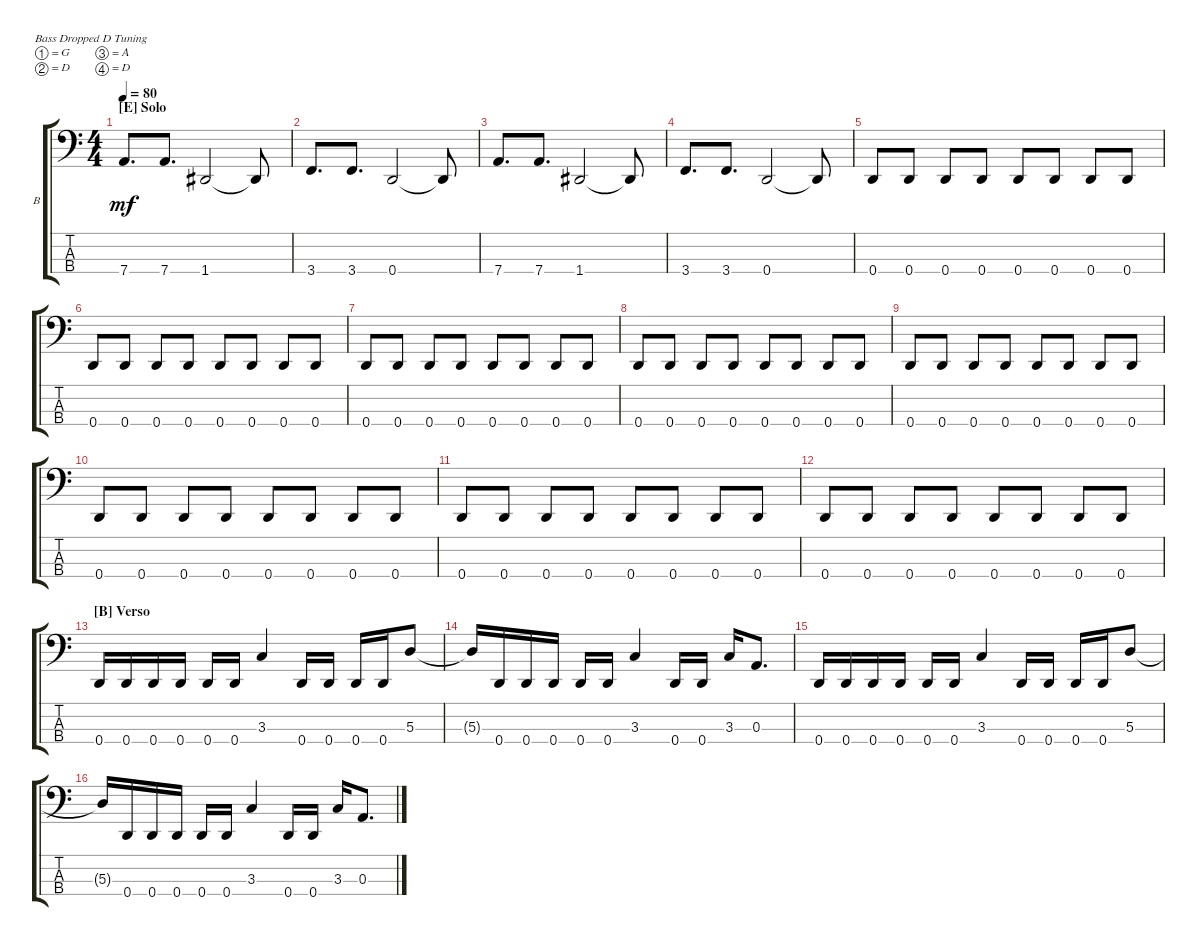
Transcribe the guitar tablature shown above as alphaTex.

\defaultSystemsLayout 4
\bracketExtendMode groupsimilarinstruments
\firstSystemTrackNameOrientation horizontal
\otherSystemsTrackNameOrientation horizontal
\track ("Bass" "B") {multiBarRest instrument electricbassfinger}
\staff {score tabs}
\tuning (G2 D2 A1 D1)
\ts (4 4)
\section ("E" "Solo")
\tempo 80
\clef f4
\ks aminor
7.4.8{d dy mf} 7.4.8{d} 1.4.2 1.4{t}.8 |
3.4.8{d} 3.4.8{d} 0.4.2 0.4{t}.8 |
7.4.8{d} 7.4.8{d} 1.4.2 1.4{t}.8 |
3.4.8{d} 3.4.8{d} 0.4.2 0.4{t}.8 |
0.4.8 0.4.8 0.4.8 0.4.8 0.4.8 0.4.8 0.4.8 0.4.8 |
0.4.8 0.4.8 0.4.8 0.4.8 0.4.8 0.4.8 0.4.8 0.4.8 |
0.4.8 0.4.8 0.4.8 0.4.8 0.4.8 0.4.8 0.4.8 0.4.8 |
0.4.8 0.4.8 0.4.8 0.4.8 0.4.8 0.4.8 0.4.8 0.4.8 |
0.4.8 0.4.8 0.4.8 0.4.8 0.4.8 0.4.8 0.4.8 0.4.8 |
0.4.8 0.4.8 0.4.8 0.4.8 0.4.8 0.4.8 0.4.8 0.4.8 |
0.4.8 0.4.8 0.4.8 0.4.8 0.4.8 0.4.8 0.4.8 0.4.8 |
0.4.8 0.4.8 0.4.8 0.4.8 0.4.8 0.4.8 0.4.8 0.4.8 |
\section ("B" "Verso")
0.4.16 0.4.16 0.4.16 0.4.16 0.4.16 0.4.16 3.3.4 0.4.16 0.4.16 0.4.16 0.4.16 5.3.8 |
5.3{t}.16 0.4.16 0.4.16 0.4.16 0.4.16 0.4.16 3.3.4 0.4.16 0.4.16 3.3.16 0.3.8{d} |
0.4.16 0.4.16 0.4.16 0.4.16 0.4.16 0.4.16 3.3.4 0.4.16 0.4.16 0.4.16 0.4.16 5.3.8 |
5.3{t}.16 0.4.16 0.4.16 0.4.16 0.4.16 0.4.16 3.3.4 0.4.16 0.4.16 3.3.16 0.3.8{d}
